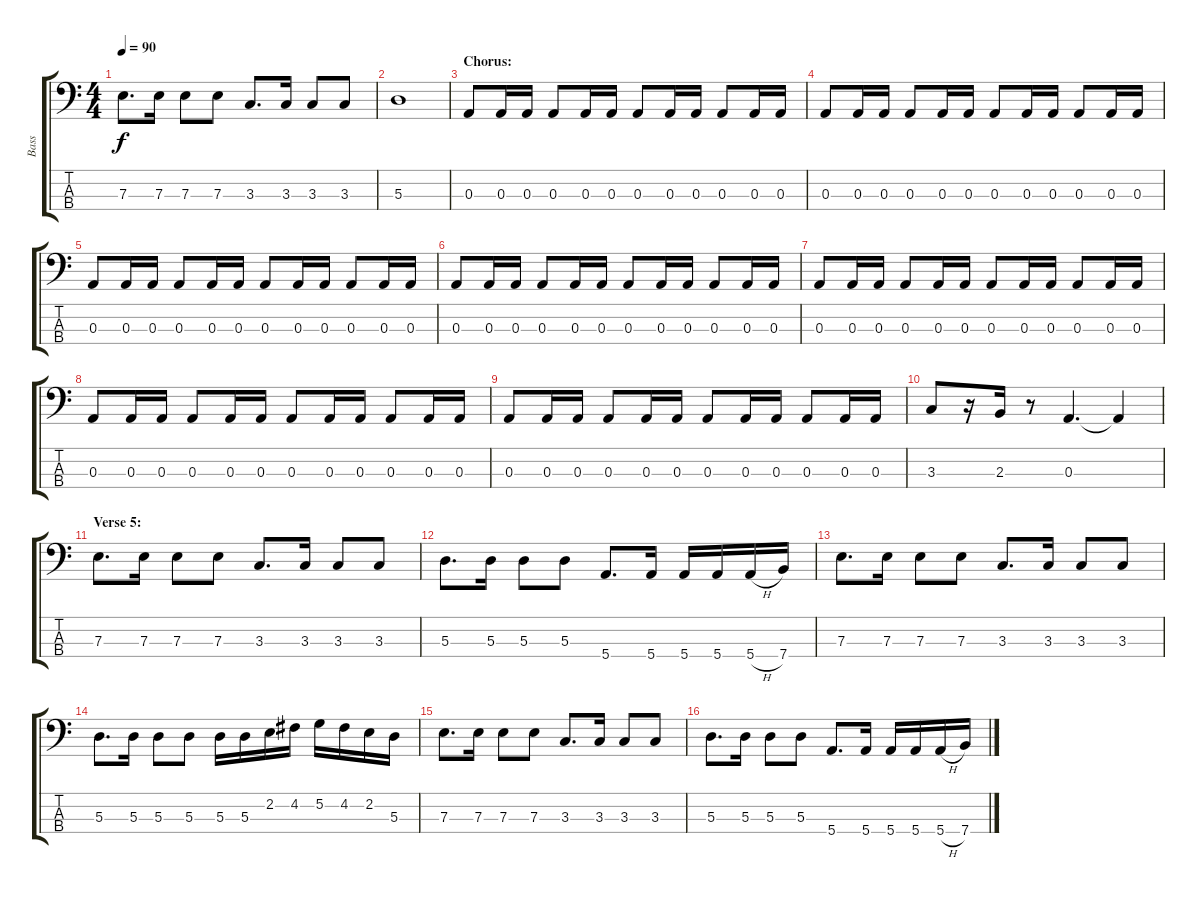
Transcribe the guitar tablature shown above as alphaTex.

\track ("Bass" "Bass") {instrument electricbasspick}
\staff {score tabs}
\tuning (G2 D2 A1 E1) {hide}
\ts (4 4)
\tempo 90
\clef f4
\ks c
7.3.8{d dy f} 7.3.16 7.3.8 7.3.8 3.3.8{d} 3.3.16 3.3.8 3.3.8 |
5.3.1 |
\section ("" "Chorus:")
0.3.8 0.3.16 0.3.16 0.3.8 0.3.16 0.3.16 0.3.8 0.3.16 0.3.16 0.3.8 0.3.16 0.3.16 |
0.3.8 0.3.16 0.3.16 0.3.8 0.3.16 0.3.16 0.3.8 0.3.16 0.3.16 0.3.8 0.3.16 0.3.16 |
0.3.8 0.3.16 0.3.16 0.3.8 0.3.16 0.3.16 0.3.8 0.3.16 0.3.16 0.3.8 0.3.16 0.3.16 |
0.3.8 0.3.16 0.3.16 0.3.8 0.3.16 0.3.16 0.3.8 0.3.16 0.3.16 0.3.8 0.3.16 0.3.16 |
0.3.8 0.3.16 0.3.16 0.3.8 0.3.16 0.3.16 0.3.8 0.3.16 0.3.16 0.3.8 0.3.16 0.3.16 |
0.3.8 0.3.16 0.3.16 0.3.8 0.3.16 0.3.16 0.3.8 0.3.16 0.3.16 0.3.8 0.3.16 0.3.16 |
0.3.8 0.3.16 0.3.16 0.3.8 0.3.16 0.3.16 0.3.8 0.3.16 0.3.16 0.3.8 0.3.16 0.3.16 |
3.3.8 r.16 2.3.16 r.8 0.3.4{d} 0.3{t}.4 |
\section ("" "Verse 5:")
7.3.8{d} 7.3.16 7.3.8 7.3.8 3.3.8{d} 3.3.16 3.3.8 3.3.8 |
5.3.8{d} 5.3.16 5.3.8 5.3.8 5.4.8{d} 5.4.16 5.4.16 5.4.16 5.4{h}.16 7.4.16 |
7.3.8{d} 7.3.16 7.3.8 7.3.8 3.3.8{d} 3.3.16 3.3.8 3.3.8 |
5.3.8{d} 5.3.16 5.3.8 5.3.8 5.3.16 5.3.16 2.2.16 4.2.16 5.2.16 4.2.16 2.2.16 5.3.16 |
7.3.8{d} 7.3.16 7.3.8 7.3.8 3.3.8{d} 3.3.16 3.3.8 3.3.8 |
5.3.8{d} 5.3.16 5.3.8 5.3.8 5.4.8{d} 5.4.16 5.4.16 5.4.16 5.4{h}.16 7.4.16
